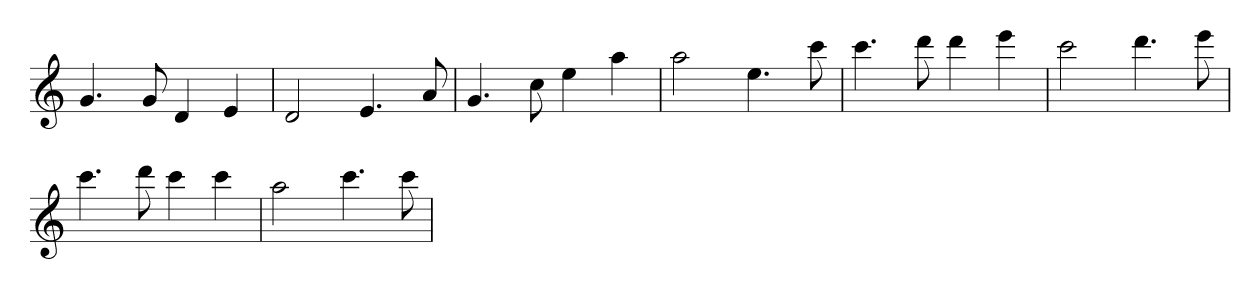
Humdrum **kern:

**kern
*part1
*staff1
*k[]
*C:
=
4.g
8g
4d
4e
=
*k[]
*C:
2d
4.e
8a
=
*k[]
*C:
4.g
8cc
4ee
4aa
=
*k[]
*C:
2aa
4.ee
8ccc
=
*k[]
*C:
4.ccc
8ddd
4ddd
4eee
=
*k[]
*C:
2ccc
4.ddd
8eee
=
*k[]
*C:
4.ccc
8ddd
4ccc
4ccc
=
*k[]
*C:
2aa
4.ccc
8ccc
=
*-
